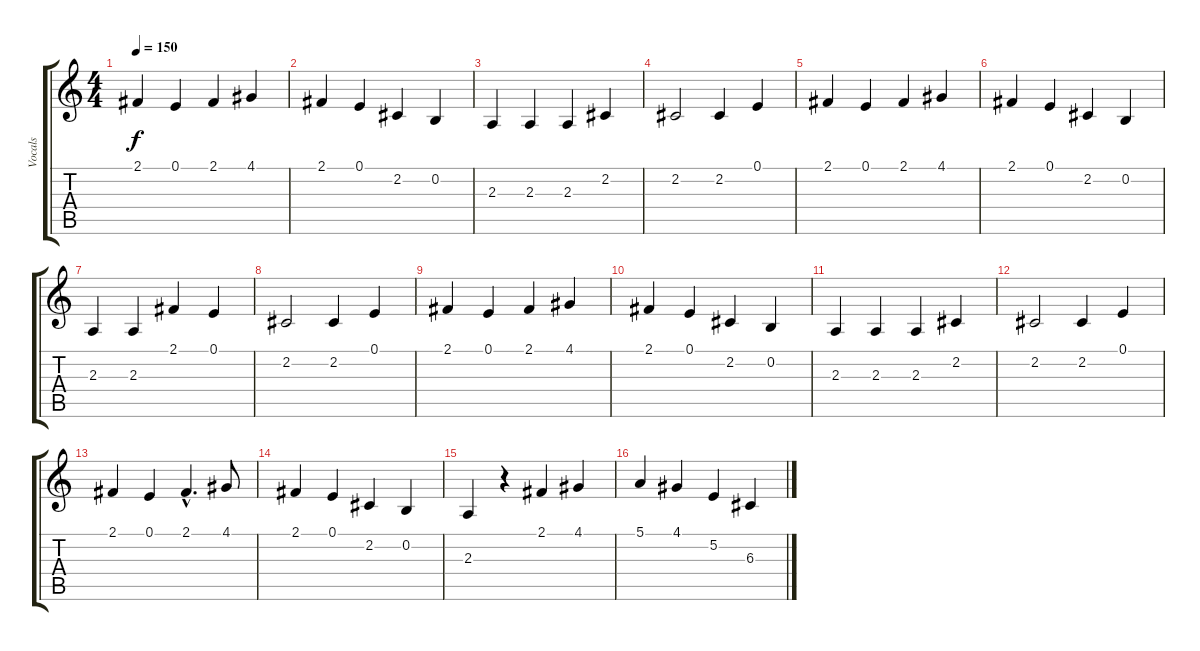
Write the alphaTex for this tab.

\track ("Vocals" "Vocals") {instrument lead3calliope}
\staff {score tabs}
\tuning (E4 B3 G3 D3 A2 E2) {hide}
\ts (4 4)
\tempo 150
\clef g2
\ks c
2.1.4{dy f} 0.1.4 2.1.4 4.1.4 |
2.1.4 0.1.4 2.2.4 0.2.4 |
2.3.4 2.3.4 2.3.4 2.2.4 |
2.2.2 2.2.4 0.1.4 |
2.1.4 0.1.4 2.1.4 4.1.4 |
2.1.4 0.1.4 2.2.4 0.2.4 |
2.3.4 2.3.4 2.1.4 0.1.4 |
2.2.2 2.2.4 0.1.4 |
2.1.4 0.1.4 2.1.4 4.1.4 |
2.1.4 0.1.4 2.2.4 0.2.4 |
2.3.4 2.3.4 2.3.4 2.2.4 |
2.2.2 2.2.4 0.1.4 |
2.1.4 0.1.4 2.1{hac}.4{d} 4.1.8 |
2.1.4 0.1.4 2.2.4 0.2.4 |
2.3.4 r.4 2.1.4 4.1.4 |
5.1.4 4.1.4 5.2.4 6.3.4
